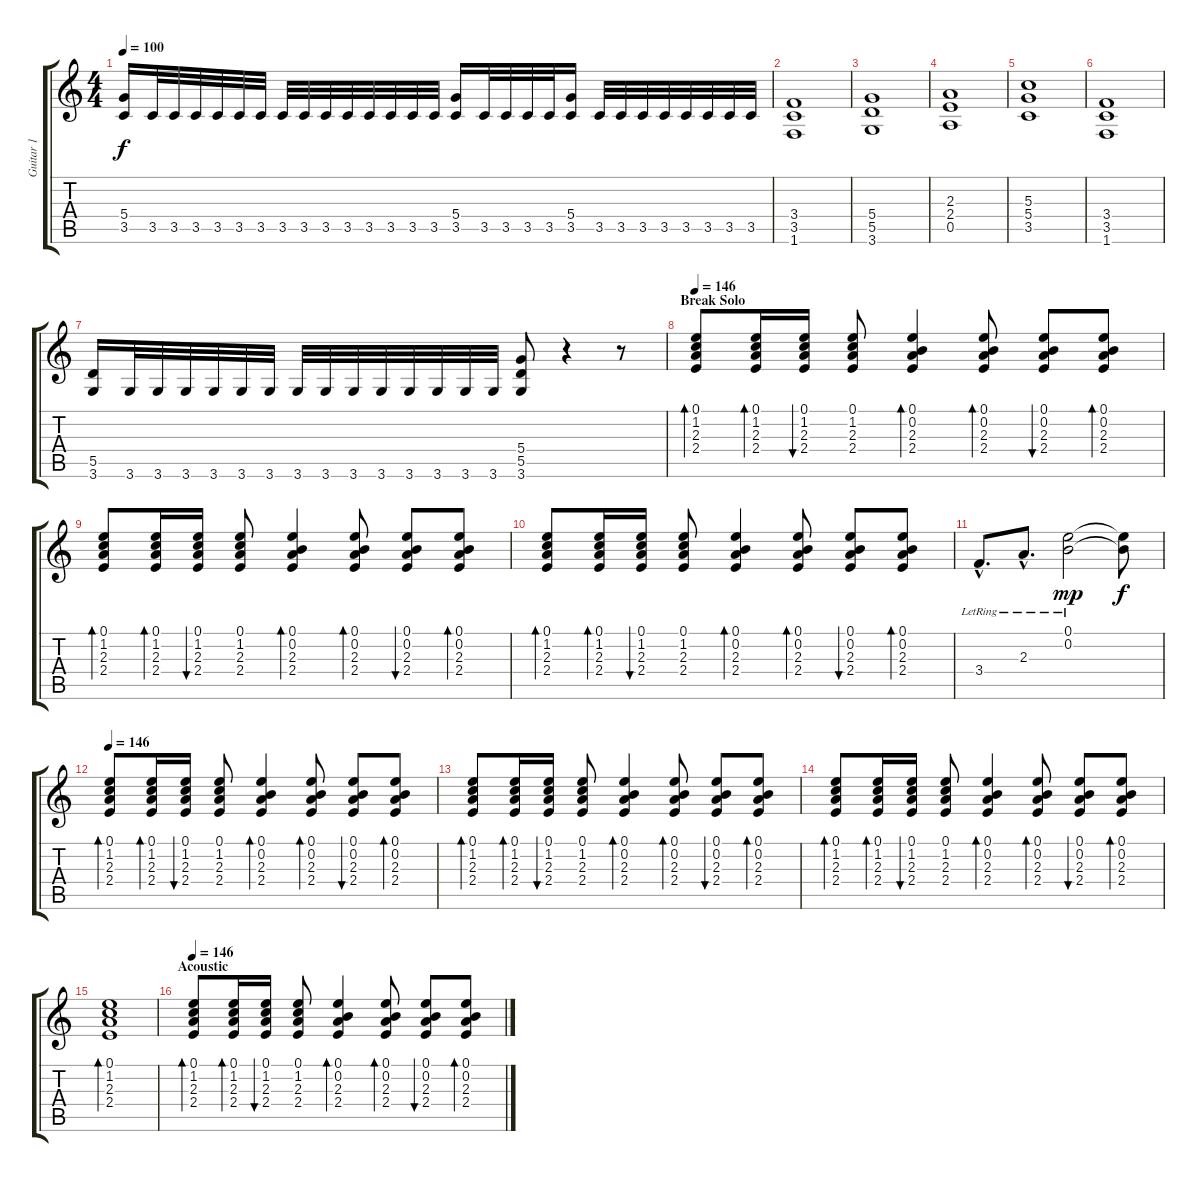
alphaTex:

\track ("Guitar 1" "Guitar 1") {instrument overdrivenguitar}
\staff {score tabs}
\tuning (E4 B3 G3 D3 A2 E2) {hide}
\ts (4 4)
\tempo 100
\clef g2
\ks c
(5.4 3.5).16{dy f} 3.5.32 3.5.32 3.5.32 3.5.32 3.5.32 3.5.32 3.5.32 3.5.32 3.5.32 3.5.32 3.5.32 3.5.32 3.5.32 3.5.32 (5.4 3.5).16 3.5.32 3.5.32 3.5.32 3.5.32 (5.4 3.5).16 3.5.32 3.5.32 3.5.32 3.5.32 3.5.32 3.5.32 3.5.32 3.5.32 |
(3.4 3.5 1.6).1 |
(5.4 5.5 3.6).1 |
(2.3 2.4 0.5).1 |
(5.3 5.4 3.5).1 |
(3.4 3.5 1.6).1 |
(5.5 3.6).16 3.6.32 3.6.32 3.6.32 3.6.32 3.6.32 3.6.32 3.6.32 3.6.32 3.6.32 3.6.32 3.6.32 3.6.32 3.6.32 3.6.32 (5.4 5.5 3.6).8 r.4 r.8 |
\section ("" "Break Solo")
\tempo 146
(0.1 1.2 2.3 2.4).8{bd 60 volume 12 instrument electricguitarjazz} (0.1 1.2 2.3 2.4).16{bd 60} (0.1 1.2 2.3 2.4).16{bu 60} (0.1 1.2 2.3 2.4).8 (0.1 0.2 2.3 2.4).4{bd 60} (0.1 0.2 2.3 2.4).8{bd 60} (0.1 0.2 2.3 2.4).8{bu 60} (0.1 0.2 2.3 2.4).8{bd 60} |
(0.1 1.2 2.3 2.4).8{bd 60} (0.1 1.2 2.3 2.4).16{bd 60} (0.1 1.2 2.3 2.4).16{bu 60} (0.1 1.2 2.3 2.4).8 (0.1 0.2 2.3 2.4).4{bd 60} (0.1 0.2 2.3 2.4).8{bd 60} (0.1 0.2 2.3 2.4).8{bu 60} (0.1 0.2 2.3 2.4).8{bd 60} |
(0.1 1.2 2.3 2.4).8{bd 60} (0.1 1.2 2.3 2.4).16{bd 60} (0.1 1.2 2.3 2.4).16{bu 60} (0.1 1.2 2.3 2.4).8 (0.1 0.2 2.3 2.4).4{bd 60} (0.1 0.2 2.3 2.4).8{bd 60} (0.1 0.2 2.3 2.4).8{bu 60} (0.1 0.2 2.3 2.4).8{bd 60} |
3.4{hac lr}.8{d} 2.3{hac lr}.8{d} (0.1 0.2{lr}).2{dy mp} (0.1{t} 0.2{t}).8{dy f} |
\tempo 146
(0.1 1.2 2.3 2.4).8{bd 60} (0.1 1.2 2.3 2.4).16{bd 60} (0.1 1.2 2.3 2.4).16{bu 60} (0.1 1.2 2.3 2.4).8 (0.1 0.2 2.3 2.4).4{bd 60} (0.1 0.2 2.3 2.4).8{bd 60} (0.1 0.2 2.3 2.4).8{bu 60} (0.1 0.2 2.3 2.4).8{bd 60} |
(0.1 1.2 2.3 2.4).8{bd 60} (0.1 1.2 2.3 2.4).16{bd 60} (0.1 1.2 2.3 2.4).16{bu 60} (0.1 1.2 2.3 2.4).8 (0.1 0.2 2.3 2.4).4{bd 60} (0.1 0.2 2.3 2.4).8{bd 60} (0.1 0.2 2.3 2.4).8{bu 60} (0.1 0.2 2.3 2.4).8{bd 60} |
(0.1 1.2 2.3 2.4).8{bd 60} (0.1 1.2 2.3 2.4).16{bd 60} (0.1 1.2 2.3 2.4).16{bu 60} (0.1 1.2 2.3 2.4).8 (0.1 0.2 2.3 2.4).4{bd 60} (0.1 0.2 2.3 2.4).8{bd 60} (0.1 0.2 2.3 2.4).8{bu 60} (0.1 0.2 2.3 2.4).8{bd 60} |
(0.1 1.2 2.3 2.4).1{bd 120} |
\section ("" "Acoustic")
\tempo 146
(0.1 1.2 2.3 2.4).8{bd 60} (0.1 1.2 2.3 2.4).16{bd 60} (0.1 1.2 2.3 2.4).16{bu 60} (0.1 1.2 2.3 2.4).8 (0.1 0.2 2.3 2.4).4{bd 60} (0.1 0.2 2.3 2.4).8{bd 60} (0.1 0.2 2.3 2.4).8{bu 60} (0.1 0.2 2.3 2.4).8{bd 60}
